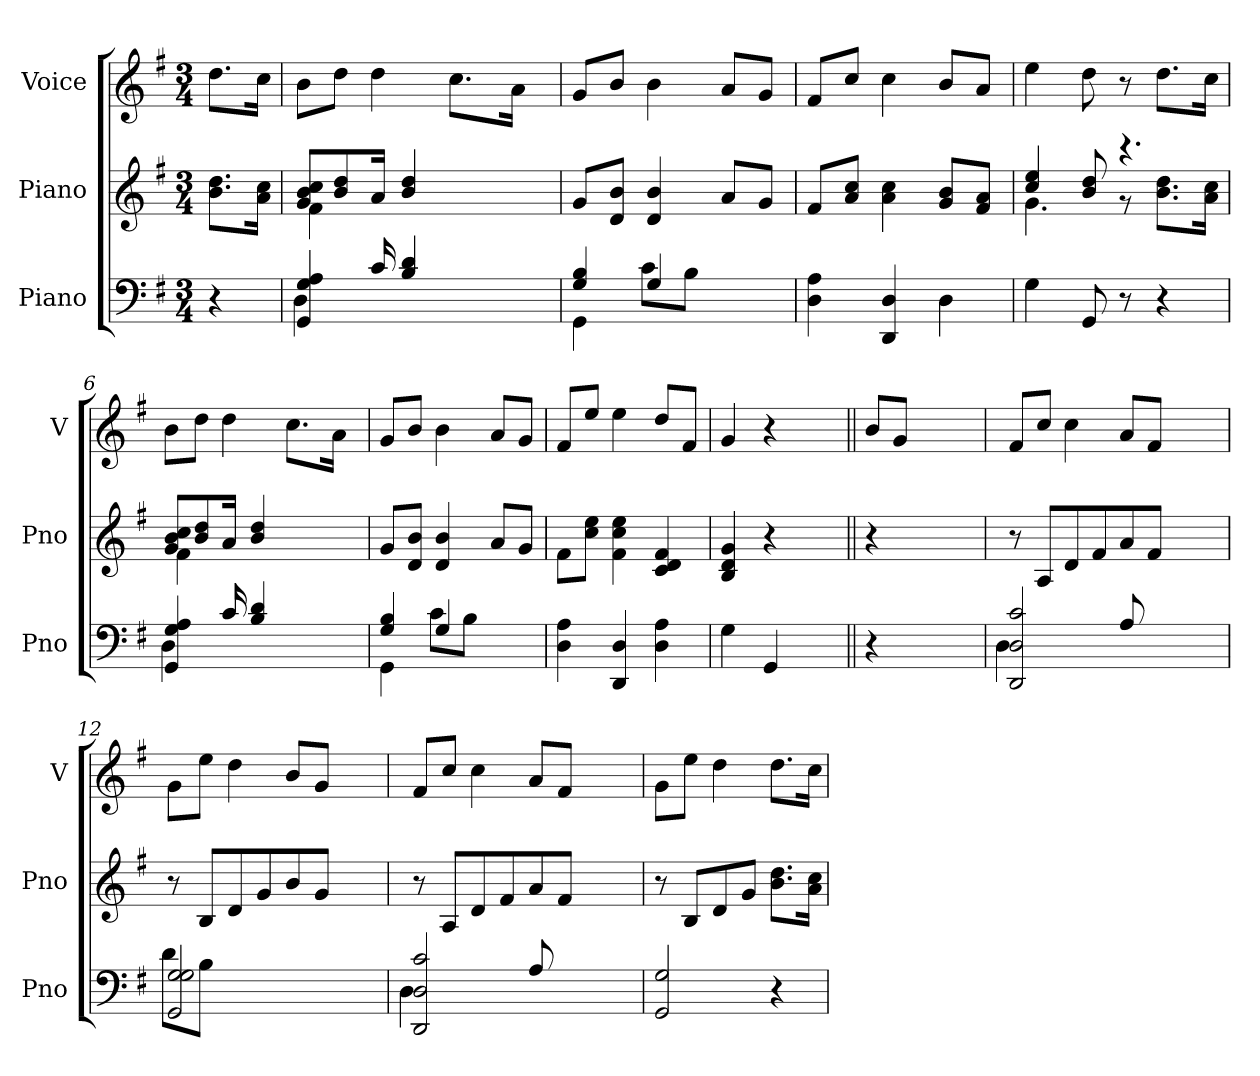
**kern	**kern	**kern
*part3	*part2	*part1
*staff3	*staff2	*staff1
*I"Piano	*I"Piano	*I"Voice
*I'Pno	*I'Pno	*I'V
*clefF4	*clefG2	*clefG2
*k[f#]	*k[f#]	*k[f#]
*M3/4	*M3/4	*M3/4
*MM100	*MM100	*MM100
=1	=1	=1
4r	8.b\ 8.dd\L	8.dd\L
.	16a\ 16cc\Jk	16cc\Jk
=2	=2	=2
*^	*^	*
4GG/ 4G/ 4A/	4D\	8g/ 8b/ 8cc/L	4f#\	8b\L
.	.	8b/ 8dd/	.	8dd\J
16c/	2ryy	16a/Jk	2ryy	4dd\
4B/ 4d/	.	4b/ 4dd/	.	.
.	.	.	.	8.cc\L
4ryy	.	4ryy	.	.
.	.	.	.	16a\Jk
.	16ryy	.	16ryy	16ryy
*	*	*v	*v	*
=3	=3	=3	=3
4G/ 4B/	4GG\	8g/L	8g/L
.	.	8d/ 8b/J	8b/J
4G/	8c\L	4d/ 4b/	4b\
.	8B\J	.	.
4ryy	4ryy	8a/L	8a/L
.	.	8g/J	8g/J
*v	*v	*	*
=4	=4	=4
4D\ 4A\	8f#/L	8f#/L
.	8a/ 8cc/J	8cc/J
4DD/ 4D/	4a\ 4cc\	4cc\
4D\	8g/ 8b/L	8b/L
.	8f#/ 8a/J	8a/J
=5	=5	=5
*	*^	*
4G\	4cc/ 4ee/	4.g\	4ee\
8GG/	8b/ 8dd/	.	8dd\
8r	4.r	8r	8r
4r	.	8.b\ 8.dd\L	8.dd\L
.	.	16a\ 16cc\Jk	16cc\Jk
=6	=6	=6	=6
*^	*	*	*
4GG/ 4G/ 4A/	4D\	8g/ 8b/ 8cc/L	4f#\	8b\L
.	.	8b/ 8dd/	.	8dd\J
16c/	2ryy	16a/Jk	2ryy	4dd\
4B/ 4d/	.	4b/ 4dd/	.	.
.	.	.	.	8.cc\L
4ryy	.	4ryy	.	.
.	.	.	.	16a\Jk
.	16ryy	.	16ryy	16ryy
*	*	*v	*v	*
!!LO:LB:g=z
=7	=7	=7	=7
4G/ 4B/	4GG\	8g/L	8g/L
.	.	8d/ 8b/J	8b/J
4G/	8c\L	4d/ 4b/	4b\
.	8B\J	.	.
4ryy	4ryy	8a/L	8a/L
.	.	8g/J	8g/J
*v	*v	*	*
=8	=8	=8
4D\ 4A\	8f#\L	8f#/L
.	8cc\ 8ee\J	8ee/J
4DD/ 4D/	4f#\ 4cc\ 4ee\	4ee\
4D\ 4A\	4c/ 4d/ 4f#/	8dd/L
.	.	8f#/J
=9	=9	=9
4G\	4B/ 4d/ 4g/	4g/
4GG/	4r	4r
4ryy	4ryy	4ryy
=10||	=10||	=10||
4r	4r	8b/L
.	.	8g/J
2ryy	2ryy	2ryy
=11	=11	=11
*^	*	*
2DD/ 2D/ 2c/	4D\	8r	8f#/L
.	.	8A/L	8cc/J
.	2ryy	8d/	4cc\
.	.	8f#/	.
8A/	.	8a/	8a/L
2ryy	.	8f#/J	8f#/J
.	4.ryy	4.ryy	4.ryy
=12	=12	=12	=12
2GG/ 2G/ 2G/	8d\L	8r	8g\L
.	8B\J	8B/L	8ee\J
.	2ryy	8d/	4dd\
.	.	8g/	.
2ryy	.	8b/	8b/L
.	.	8g/J	8g/J
.	4ryy	4ryy	4ryy
=13	=13	=13	=13
2DD/ 2D/ 2c/	4D\	8r	8f#/L
.	.	8A/L	8cc/J
.	2ryy	8d/	4cc\
.	.	8f#/	.
8A/	.	8a/	8a/L
2ryy	.	8f#/J	8f#/J
.	4.ryy	4.ryy	4.ryy
*v	*v	*	*
!!LO:LB:g=z
=14	=14	=14
2GG/ 2G/	8r	8g\L
.	8B/L	8ee\J
.	8d/	4dd\
.	8g/J	.
4r	8.b\ 8.dd\L	8.dd\L
.	16a\ 16cc\Jk	16cc\Jk
=	=	=
*-	*-	*-
